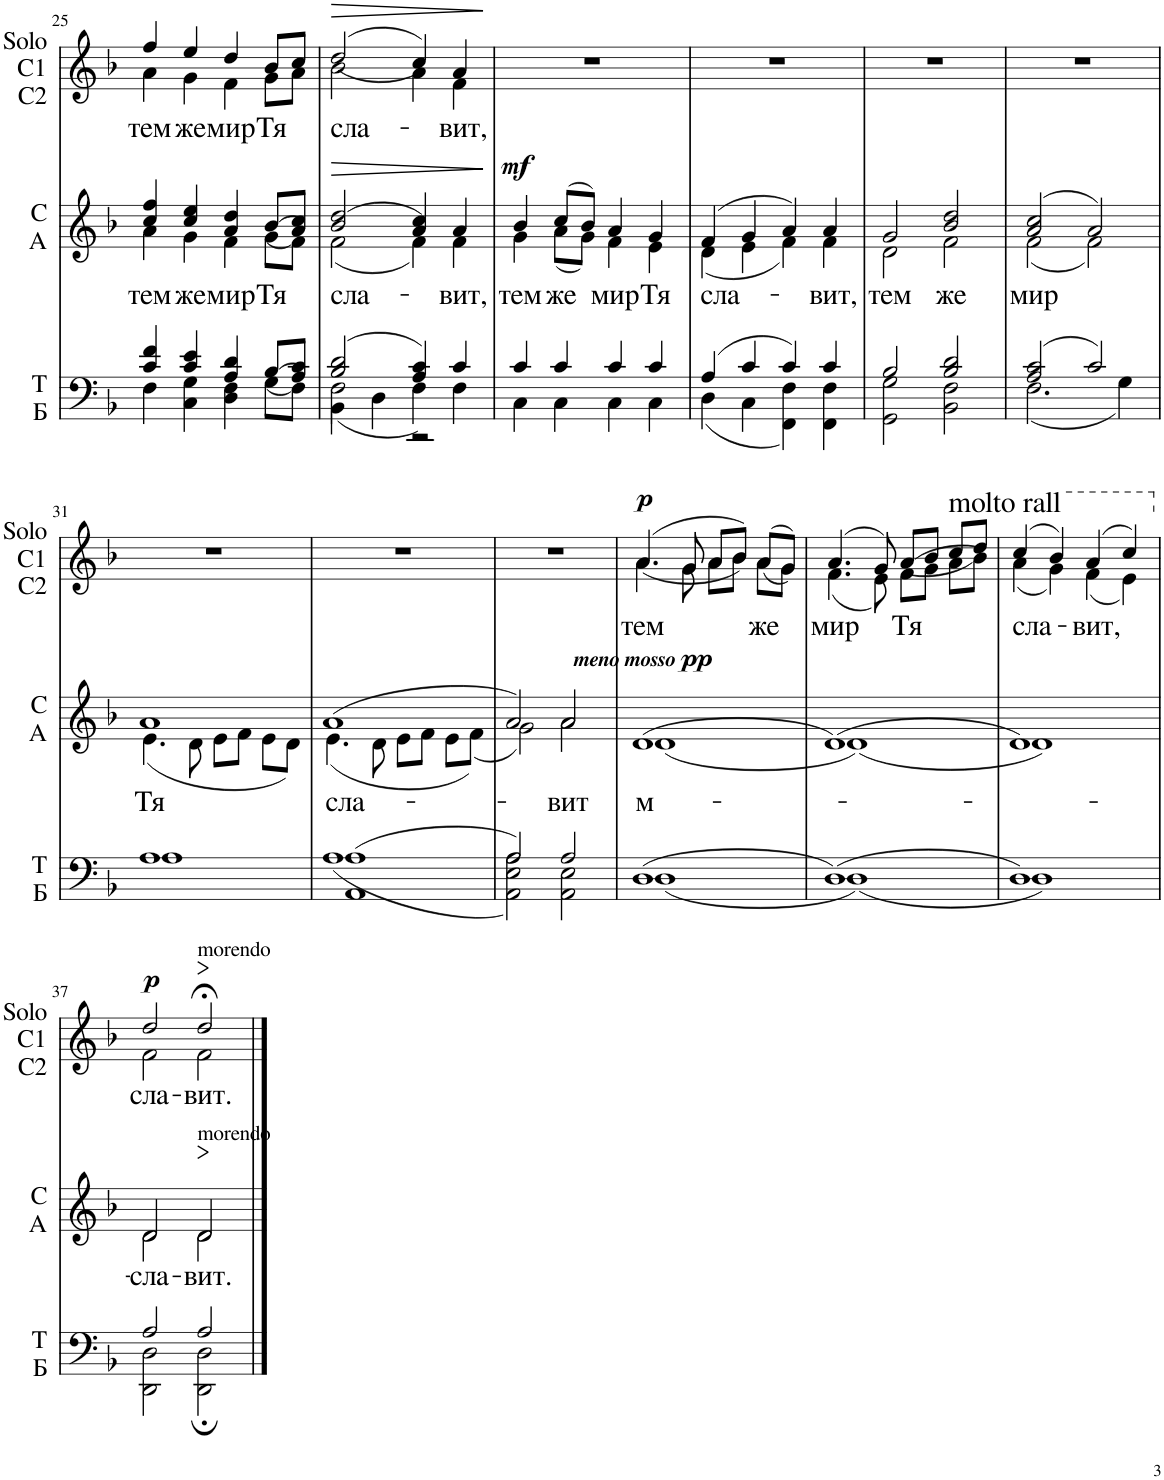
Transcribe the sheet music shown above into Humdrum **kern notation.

**kern	**kern	**text	**dynam	**kern	**text	**dynam
*part3	*part2	*part2	*part2	*part1	*part1	*part1
*staff3	*staff2	*staff2	*staff2	*staff1	*staff1	*staff1
*I"T Б	*I"C A	*	*	*I"Solo C1  C2	*	*
*I'T Б	*I'C A	*	*	*I'Solo C1  C2	*	*
!!LO:PB:g=z
*clefF4	*clefG2	*	*	*clefG2	*	*
*k[b-]	*k[b-]	*	*	*k[b-]	*	*
*M4/4	*M4/4	*	*	*M4/4	*	*
=25	=25	=25	=25	=25	=25	=25
*^	*^	*	*	*	*	*
!	!	!	!	!LO:LY:b	!	!	!LO:LY:b	!
*	*	*	*	*	*	*^	*	*
4c/ 4f/	4F\	4cc/ 4ff/	4a\	тем	.	4ff/	4a\	тем	.
!	!	!	!	!LO:LY:b	!	!	!	!LO:LY:b	!
4c/ 4e/	4C\ 4G\	4cc/ 4ee/	4g\	же	.	4ee/	4g\	же	.
!	!	!	!	!LO:LY:b	!	!	!	!LO:LY:b	!
4A/ 4d/	4D\ 4F\	4a/ 4dd/	4f\	мир	.	4dd/	4f\	мир	.
!	!	!	!	!LO:LY:b	!	!	!	!LO:LY:b	!
(8B-/L	(8G\L	(8b-/L	(8g\L	Тя	.	8b-/L	8g\L	Тя	.
8A/ 8c/J)	8F\J)	8a/ 8cc/J)	8f\J)	.	.	8cc/J	8a\J	.	.
=26	=26	=26	=26	=26	=26	=26	=26	=26	=26
*^	*^	*	*	*	*	*	*	*	*
!	!	!	!	!	!	!LO:LY:b	!LO:HP:b	!	!	!LO:LY:b	!LO:HP:b
(2B-/ 2d/	2F\	4ryy	(4BB-\	(2b-/ 2dd/	(2f\	сла-	>	((<2dd/	2b-\	сла-	>
.	.	4ryy	4D\	.	.	.	.	.	.	.	.
4A/ 4c/)	4F\	2r	4ryy)	4a/ 4cc/)	4f\)	.	.	4cc/))	4a\	.	.
!	!	!	!	!	!	!LO:LY:b	!	!	!	!LO:LY:b	!
4c/	4F\	.	4ryy	4a/	4f\	вит,	.	4a/	4f\	вит,	.
*v	*v	*v	*v	*	*	*	*	*v	*v	*	*
*	*v	*v	*	*	*	*	*
.	.	.	]	.	.	]
=27	=27	=27	=27	=27	=27	=27
*^	*^	*	*	*	*	*
!	!	!	!	!LO:LY:b	!LO:DY:a	!	!	!
4c/	4C\	4b-/	4g\	тем	mf	1r	.	.
!	!	!	!	!LO:LY:b	!	!	!	!
4c/	4C\	(8cc/L	(8a\L	же	.	.	.	.
.	.	8b-/J)	8g\J)	.	.	.	.	.
!	!	!	!	!LO:LY:b	!	!	!	!
4c/	4C\	4a/	4f\	мир	.	.	.	.
!	!	!	!	!LO:LY:b	!	!	!	!
4c/	4C\	4g/	4e\	Тя	.	.	.	.
=28	=28	=28	=28	=28	=28	=28	=28	=28
!	!	!	!	!LO:LY:b	!	!	!	!
(4A/	(4D\	(4f/	(4d\	сла-	.	1r	.	.
4c/	4C\	4g/	4e\	.	.	.	.	.
4c/)	4FF\ 4F\)	4a/)	4f\)	.	.	.	.	.
!	!	!	!	!LO:LY:b	!	!	!	!
4c/	4FF\ 4F\	4a/	4f\	вит,	.	.	.	.
=29	=29	=29	=29	=29	=29	=29	=29	=29
!	!	!	!	!LO:LY:b	!	!	!	!
2B-/	2GG\ 2G\	2g/	2d\	тем	.	1r	.	.
!	!	!	!	!LO:LY:b	!	!	!	!
2B-/ 2d/	2BB-\ 2F\	2b-/ 2dd/	2f\	же	.	.	.	.
=30	=30	=30	=30	=30	=30	=30	=30	=30
!	!	!	!	!LO:LY:b	!	!	!	!
(2A/ 2c/	(2.F\	(2a/ 2cc/	(2f\	мир	.	1r	.	.
2c/)	.	2a/)	2f\)	.	.	.	.	.
.	4G\)	.	.	.	.	.	.	.
!!LO:LB:g=z
=31	=31	=31	=31	=31	=31	=31	=31	=31
!	!	!	!	!LO:LY:b	!	!	!	!
1A	1A	1a	(4.e\	Тя	.	1r	.	.
.	.	.	8d\	.	.	.	.	.
.	.	.	8e\L	.	.	.	.	.
.	.	.	8f\J	.	.	.	.	.
.	.	.	8e\L	.	.	.	.	.
.	.	.	8d\J)	.	.	.	.	.
=32	=32	=32	=32	=32	=32	=32	=32	=32
!	!	!	!	!LO:LY:b	!	!	!	!
(1AA 1A	(1A	(1a	(4.e\	сла-	.	1r	.	.
.	.	.	8d\	.	.	.	.	.
.	.	.	8e\L	.	.	.	.	.
.	.	.	8f\J	.	.	.	.	.
.	.	.	8e\L	.	.	.	.	.
.	.	.	(8f\J)	.	.	.	.	.
=33	=33	=33	=33	=33	=33	=33	=33	=33
2A/)	2AA\ 2E\ 2A\)	2a/)	2g\)	.	.	1r	.	.
!	!	!	!	!LO:LY:b	!	!	!	!
2A/	2AA\ 2E\	2a/	2a\	вит	.	.	.	.
=34	=34	=34	=34	=34	=34	=34	=34	=34
!	!	!	!	!LO:LY:b	!LO:DY:a	!	!LO:LY:b	!
*	*	*	*	*	*	*^	*	*
!	!	!	!	!	!LO:DY:n=1:a	!	!	!	!LO:DY:a
(1D	(1D	(1d	(1d	м-	other-dynamics pp	((<4.a/	4.a\	тем	p
.	.	.	.	.	.	8g/	8g\	.	.
.	.	.	.	.	.	8a/L	8a\L	.	.
.	.	.	.	.	.	8b-/J))	8b-\J	.	.
!	!	!	!	!	!	!	!	!LO:LY:b	!
.	.	.	.	.	.	((<8a/L	8a\L	же	.
.	.	.	.	.	.	8g/J))	8g\J	.	.
=35	=35	=35	=35	=35	=35	=35	=35	=35	=35
!	!	!	!	!	!	!	!	!LO:LY:b	!
(1D)	(1D)	(1d)	(1d)	.	.	(4.a/	(4.f\	мир	.
.	.	.	.	.	.	8g/)	8e\)	.	.
!	!	!	!	!	!	!	!	!LO:LY:b	!
.	.	.	.	.	.	(8a/L	(8f\L	Тя	.
.	.	.	.	.	.	8b-/J	8g\J	.	.
*	*	*	*	*	*	*15ma	*	*	*
.	.	.	.	.	.	8cccc/L	8aaa\L	.	.
.	.	.	.	.	.	8dddd/J)	8bbb-\J)	.	.
=36	=36	=36	=36	=36	=36	=36	=36	=36	=36
!	!	!	!	!	!	!	!	!LO:LY:b	!
1D)	1D)	1d)	1d)	.	.	(4cccc/	(4aaa\	сла-	.
.	.	.	.	.	.	4bbb-/)	4ggg\)	.	.
!	!	!	!	!	!	!	!	!LO:LY:b	!
.	.	.	.	.	.	(4aaa/	(4fff\	вит,	.
.	.	.	.	.	.	4cccc/)	4eee\)	.	.
!!LO:LB:g=z	!!
=37	=37	=37	=37	=37	=37	=37	=37	=37	=37
!	!	!	!	!LO:LY:b	!	!	!	!	!
*	*	*	*	*	*	*X15ma	*	*	*
!	!	!	!	!	!	!	!	!LO:LY:b	!LO:DY:a
2A/	2DD\ 2D\	2d/	2d\	сла-	.	2dd/	2f\	сла-	p
!	!	!	!	!	!	!LO:TX:a:t=morendo	!	!	!
!	!	!LO:TX:a:t=morendo	!	!	!	!	!	!	!
!	!	!	!	!LO:LY:b	!LO:HP:b	!	!	!LO:LY:b	!LO:HP:b
2A/	2DD\; 2D\;	2d/	2d\	-вит.	>	2dd;</	2f\	-вит.	>
*v	*v	*	*	*	*	*v	*v	*	*
*	*v	*v	*	*	*	*	*
.	.	.	]	.	.	]
==	==	==	==	==	==	==
*-	*-	*-	*-	*-	*-	*-
